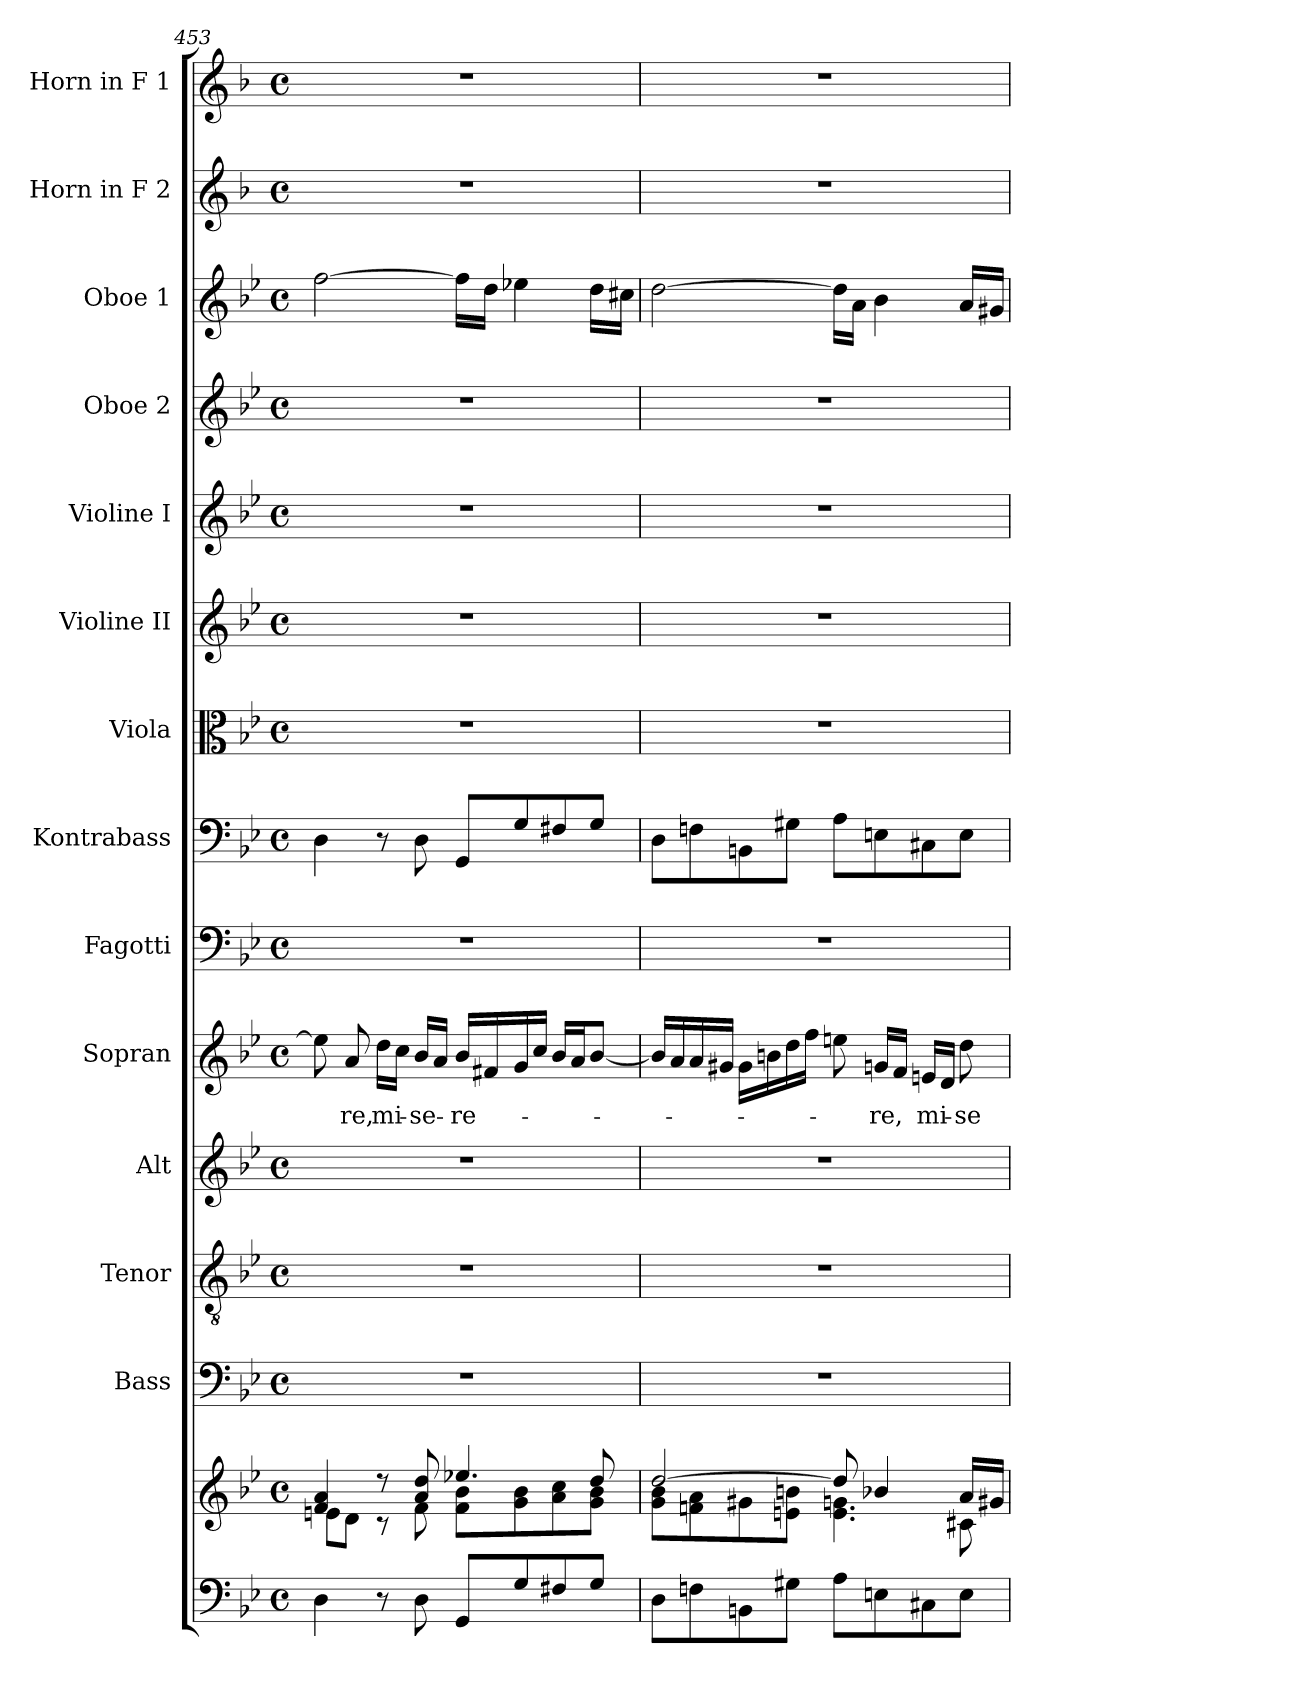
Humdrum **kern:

**kern	**kern	**kern	**kern	**kern	**kern	**text	**kern	**kern	**kern	**kern	**kern	**kern	**kern	**kern	**kern
*part14	*part14	*part13	*part12	*part11	*part10	*part10	*part9	*part8	*part7	*part6	*part5	*part4	*part3	*part2	*part1
*staff15	*staff14	*staff13	*staff12	*staff11	*staff10	*staff10	*staff9	*staff8	*staff7	*staff6	*staff5	*staff4	*staff3	*staff2	*staff1
*	*	*I"Bass	*I"Tenor	*I"Alt	*I"Sopran	*	*I"Fagotti	*I"Kontrabass	*I"Viola	*I"Violine II	*I"Violine I	*I"Oboe 2	*I"Oboe 1	*I"Horn in F 2	*I"Horn in F 1
*	*	*I'B.	*I'T.	*I'A.	*I'S.	*	*I'Fg.	*I'Kb.	*I'Vla.	*I'Vl. II	*I'Vl. I	*I'Ob. 2	*I'Ob. 1	*	*
!!LO:PB:g=z
*clefF4	*clefG2	*clefF4	*clefGv2	*clefG2	*clefG2	*	*clefF4	*clefF4	*clefC3	*clefG2	*clefG2	*clefG2	*clefG2	*clefG2	*clefG2
*	*	*	*	*	*	*	*	*ITrd7c12	*	*	*	*	*	*ITrd4c7	*ITrd4c7
*k[b-e-]	*k[b-e-]	*k[b-e-]	*k[b-e-]	*k[b-e-]	*k[b-e-]	*	*k[b-e-]	*k[b-e-]	*k[b-e-]	*k[b-e-]	*k[b-e-]	*k[b-e-]	*k[b-e-]	*k[b-e-]	*k[b-e-]
*B-:	*B-:	*B-:	*B-:	*B-:	*B-:	*	*B-:	*B-:	*B-:	*B-:	*B-:	*B-:	*B-:	*B-:	*B-:
*M4/4	*M4/4	*M4/4	*M4/4	*M4/4	*M4/4	*	*M4/4	*M4/4	*M4/4	*M4/4	*M4/4	*M4/4	*M4/4	*M4/4	*M4/4
*met(c)	*met(c)	*met(c)	*met(c)	*met(c)	*met(c)	*	*met(c)	*met(c)	*met(c)	*met(c)	*met(c)	*met(c)	*met(c)	*met(c)	*met(c)
=453	=453	=453	=453	=453	=453	=453	=453	=453	=453	=453	=453	=453	=453	=453	=453
*	*^	*	*	*	*	*	*	*	*	*	*	*	*	*	*
4D\	4f/ 4a/	8en\L	1r	1r	1r	8ee\]	.	1r	4DD\	1r	1r	1r	1r	[2ff\	1r	1r
!	!	!	!	!	!	!	!LO:LY:b	!	!	!	!	!	!	!	!	!
.	.	8d\J	.	.	.	8a/	-re,	.	.	.	.	.	.	.	.	.
!	!	!	!	!	!	!	!LO:LY:b	!	!	!	!	!	!	!	!	!
8r	8r	8r	.	.	.	16dd\LL	mi-	.	8r	.	.	.	.	.	.	.
.	.	.	.	.	.	16cc\JJ	.	.	.	.	.	.	.	.	.	.
!	!	!	!	!	!	!	!LO:LY:b	!	!	!	!	!	!	!	!	!
8D\	8a/ 8dd/	8f\	.	.	.	16b-/LL	-se-	.	8DD\	.	.	.	.	.	.	.
.	.	.	.	.	.	16a/JJ	.	.	.	.	.	.	.	.	.	.
!	!	!	!	!	!	!	!LO:LY:b	!	!	!	!	!	!	!	!	!
8GG/L	4.ee-X/	8f\ 8b-\L	.	.	.	16b-/LL	-re-	.	8GGG/L	.	.	.	.	16ff\LL]	.	.
.	.	.	.	.	.	16f#X/	.	.	.	.	.	.	.	16dd\JJ	.	.
8G/	.	8g\ 8b-\	.	.	.	16g/	.	.	8GG/	.	.	.	.	4ee-X\	.	.
.	.	.	.	.	.	16cc/JJ	.	.	.	.	.	.	.	.	.	.
8F#X/	.	8a\ 8cc\	.	.	.	16b-/LL	.	.	8FF#X/	.	.	.	.	.	.	.
.	.	.	.	.	.	16a/J	.	.	.	.	.	.	.	.	.	.
8G/J	8dd/	8g\ 8b-\J	.	.	.	[8b-/J	.	.	8GG/J	.	.	.	.	16dd\LL	.	.
.	.	.	.	.	.	.	.	.	.	.	.	.	.	16cc#X\JJ	.	.
=454	=454	=454	=454	=454	=454	=454	=454	=454	=454	=454	=454	=454	=454	=454	=454	=454
8D\L	[>2dd/	8g\ 8b-\L	1r	1r	1r	16b-/LL]	.	1r	8DD\L	1r	1r	1r	1r	[2dd\	1r	1r
.	.	.	.	.	.	16a/	.	.	.	.	.	.	.	.	.	.
8Fn\	.	8fn\ 8a\	.	.	.	16a/	.	.	8FFn\	.	.	.	.	.	.	.
.	.	.	.	.	.	16g#X/JJ	.	.	.	.	.	.	.	.	.	.
8BBn\	.	8g#X\	.	.	.	16g#\LL	.	.	8BBBn\	.	.	.	.	.	.	.
.	.	.	.	.	.	16bn\	.	.	.	.	.	.	.	.	.	.
8G#X\J	.	8en\ 8bn\J	.	.	.	16dd\	.	.	8GG#X\J	.	.	.	.	.	.	.
.	.	.	.	.	.	16ff\JJ	.	.	.	.	.	.	.	.	.	.
8A\L	8dd/]	4.e\ 4.gn\	.	.	.	8een\	.	.	8AA\L	.	.	.	.	16dd\LL]	.	.
.	.	.	.	.	.	.	.	.	.	.	.	.	.	16a\JJ	.	.
!	!	!	!	!	!	!	!LO:LY:b	!	!	!	!	!	!	!	!	!
8En\	4b-/	.	.	.	.	16gn/LL	-re,	.	8EEn\	.	.	.	.	4b-\	.	.
.	.	.	.	.	.	16f/JJ	.	.	.	.	.	.	.	.	.	.
!	!	!	!	!	!	!	!LO:LY:b	!	!	!	!	!	!	!	!	!
8C#X\	.	.	.	.	.	16en/LL	mi-	.	8CC#X\	.	.	.	.	.	.	.
.	.	.	.	.	.	16d/JJ	.	.	.	.	.	.	.	.	.	.
!	!	!	!	!	!	!	!LO:LY:b	!	!	!	!	!	!	!	!	!
8E\J	16a/LL	8c#X\	.	.	.	8dd\	-se-	.	8EE\J	.	.	.	.	16a/LL	.	.
.	16g#X/JJ	.	.	.	.	.	.	.	.	.	.	.	.	16g#X/JJ	.	.
*	*v	*v	*	*	*	*	*	*	*	*	*	*	*	*	*	*
=	=	=	=	=	=	=	=	=	=	=	=	=	=	=	=
*-	*-	*-	*-	*-	*-	*-	*-	*-	*-	*-	*-	*-	*-	*-	*-
